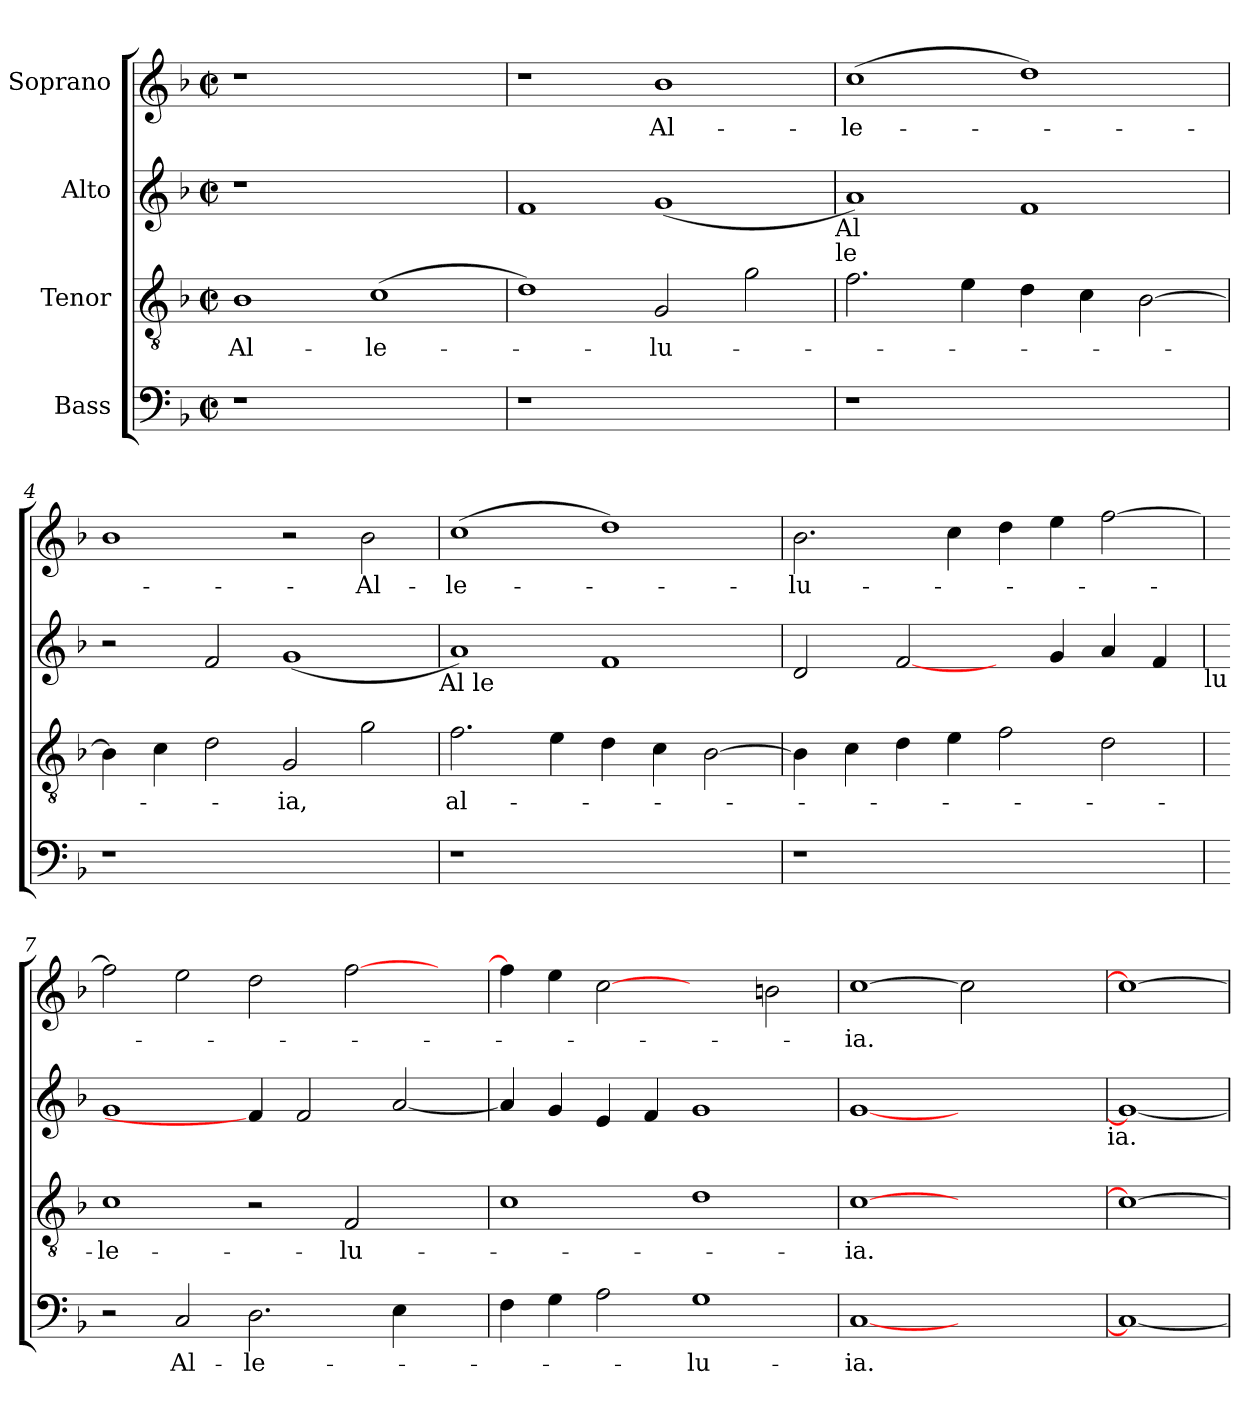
**kern	**text	**kern	**text	**kern	**kern	**text
*part4	*part4	*part3	*part3	*part2	*part1	*part1
*staff4	*staff4	*staff3	*staff3	*staff2	*staff1	*staff1
*I"Bass	*	*I"Tenor	*	*I"Alto	*I"Soprano	*
*clefF4	*	*clefGv2	*	*clefG2	*clefG2	*
*k[b-]	*	*k[b-]	*	*k[b-]	*k[b-]	*
*F:	*	*F:	*	*F:	*F:	*
*M2/2	*	*M2/2	*	*M2/2	*M2/2	*
*met(c|)	*	*met(c|)	*	*met(c|)	*met(c|)	*
=1	=1	=1	=1	=1	=1	=1
!LO:N:vis=1	!	!	!LO:LY:b	!LO:N:vis=1	!LO:N:vis=1	!
1r	.	1B-	Al-	1r	1r	.
!	!	!	!LO:LY:b	!	!	!
1ryy	.	(>1c	-le-	1ryy	1ryy	.
=2	=2	=2	=2	=2	=2	=2
!LO:N:vis=1	!	!	!	!	!	!
1r	.	1d)	.	1f	1r	.
!	!	!	!LO:LY:b	!	!	!LO:LY:b
1ryy	.	2G/	-lu-	(<1g	1b-	Al-
.	.	2g\	.	.	.	.
!	!	!	!	!LO:TX:b:t=Al	!	!
!	!	!	!	!LO:TX:b:t=le	!	!
=3	=3	=3	=3	=3	=3	=3
!LO:N:vis=1	!	!	!	!	!	!LO:LY:b
1r	.	2.f\	.	1a)	(>1cc	-le-
.	.	4e\	.	.	.	.
1ryy	.	4d\	.	1f	1dd)	.
.	.	4c\	.	.	.	.
.	.	[>2B-\	.	.	.	.
=4	=4	=4	=4	=4	=4	=4
!LO:N:vis=1	!	!	!	!	!	!
1r	.	4B-\]	.	2r	1b-	.
.	.	4c\	.	.	.	.
.	.	2d\	.	2f/	.	.
!	!	!	!LO:LY:b	!	!	!
1ryy	.	2G/	-ia,	(<1g	2r	.
!	!	!	!	!	!	!LO:LY:b
.	.	2g\	.	.	2b-\	-Al-
!	!	!	!	!LO:TX:b:t=Al le	!	!
=5	=5	=5	=5	=5	=5	=5
!LO:N:vis=1	!	!	!LO:LY:b	!	!	!LO:LY:b
1r	.	2.f\	al-	1a)	(>1cc	-le-
.	.	4e\	.	.	.	.
1ryy	.	4d\	.	1f	1dd)	.
.	.	4c\	.	.	.	.
.	.	[>2B-\	.	.	.	.
=6	=6	=6	=6	=6	=6	=6
!LO:N:vis=1	!	!	!	!	!	!LO:LY:b
1r	.	4B-\]	.	2d/	2.b-\	-lu-
.	.	4c\	.	.	.	.
.	.	4d\	.	[2f/	.	.
.	.	4e\	.	.	4cc\	.
1ryy	.	2f\	.	4ryy	4dd\	.
.	.	.	.	4g/	4ee\	.
.	.	2d\	.	4a/	[<2ff\	.
.	.	.	.	4f/	.	.
!	!	!	!	!LO:TX:b:t=lu	!	!
!!LO:LB:g=z
=7	=7	=7	=7	=7	=7	=7
!	!	!	!LO:LY:b:rj	!	!	!
2r	.	1c	-le-	1g	2ff\]	.
!	!LO:LY:b	!	!	!	!	!
2C/	Al-	.	.	.	2ee\	.
!	!LO:LY:b	!	!	!	!	!
2.D\	-le-	2r	.	4f/]	2dd\	.
.	.	.	.	2f/	.	.
!	!	!	!LO:LY:b	!	!	!
.	.	2F/	-lu-	.	[>2ff\	.
4E\	.	.	.	[<2a/	.	.
4ryy	.	4ryy	.	.	4ryy	.
=8	=8	=8	=8	=8	=8	=8
4F\	.	1c	.	4a/]	4ff\]	.
4G\	.	.	.	4g/	4ee\	.
2A\	.	.	.	4e/	[2cc	.
.	.	.	.	4f/	.	.
!	!LO:LY:b	!	!	!	!	!
1G	-lu-	1d	.	1g	2ryy	.
.	.	.	.	.	2bn\	.
=9	=9	=9	=9	=9	=9	=9
!	!LO:LY:b	!	!LO:LY:b	!	!	!LO:LY:b
[<1C	-ia.	[>1c	-ia.	[<1g	[>1cc	-ia.
1ryy	.	1ryy	.	1ryy	2cc]	.
.	.	.	.	.	2ryy	.
!	!	!	!	!LO:TX:b:t=ia.	!	!
=10	=10	=10	=10	=10	=10	=10
1C_	.	1c_	.	1g_	1cc_	.
=	=	=	=	=	=	=
*-	*-	*-	*-	*-	*-	*-
